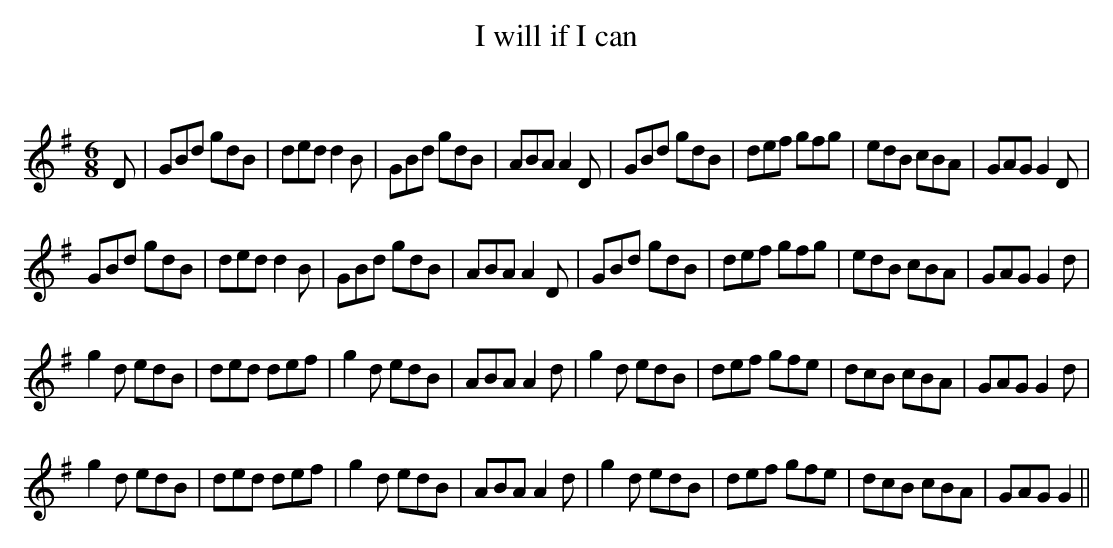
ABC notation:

X:1
T: I will if I can
C:
Q:180
K:G
M:6/8
L:1/16
D2|G2B2d2 g2d2B2|d2e2d2 d4B2|G2B2d2 g2d2B2|A2B2A2 A4D2|G2B2d2 g2d2B2|d2e2f2 g2f2g2|e2d2B2 c2B2A2|G2A2G2 G4D2|
G2B2d2 g2d2B2|d2e2d2 d4B2|G2B2d2 g2d2B2|A2B2A2 A4D2|G2B2d2 g2d2B2|d2e2f2 g2f2g2|e2d2B2 c2B2A2|G2A2G2 G4d2|
g4d2 e2d2B2|d2e2d2 d2e2f2|g4d2 e2d2B2|A2B2A2 A4d2|g4d2 e2d2B2|d2e2f2 g2f2e2|d2c2B2 c2B2A2|G2A2G2 G4d2|
g4d2 e2d2B2|d2e2d2 d2e2f2|g4d2 e2d2B2|A2B2A2 A4d2|g4d2 e2d2B2|d2e2f2 g2f2e2|d2c2B2 c2B2A2|G2A2G2 G4||
